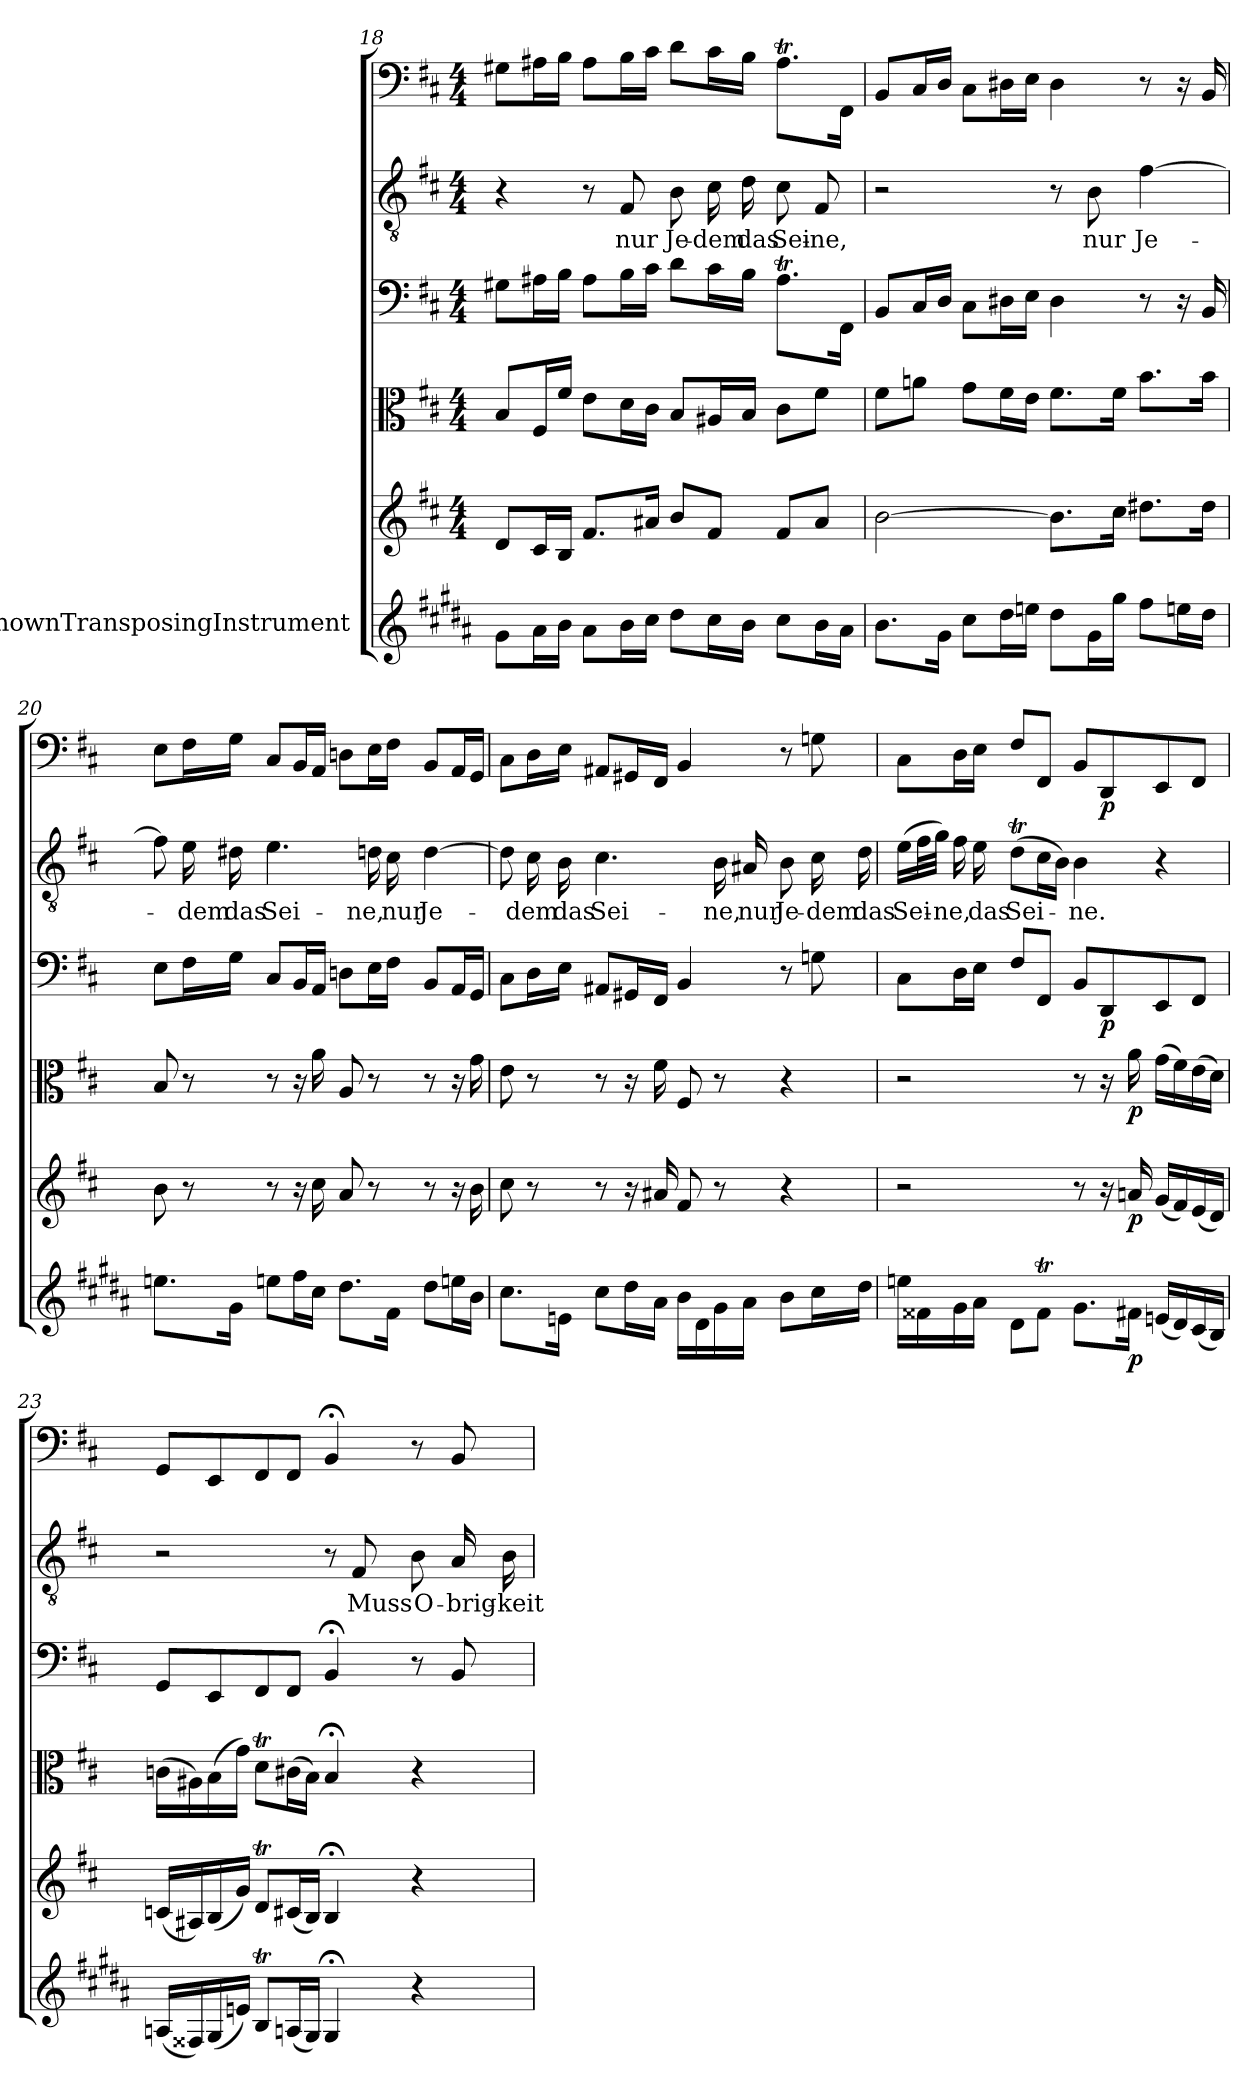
**kern	**dynam	**kern	**dynam	**kern	**dynam	**kern	**dynam	**kern	**text	**kern	**dynam
*part6	*part6	*part5	*part5	*part4	*part4	*part3	*part3	*part2	*part2	*part1	*part1
*staff6	*staff6	*staff5	*staff5	*staff4	*staff4	*staff3	*staff3	*staff2	*staff2	*staff1	*staff1
*I"UnknownTransposingInstrument	*	*	*	*	*	*	*	*	*	*	*
*clefG2	*	*clefG2	*	*clefC3	*	*clefF4	*	*clefGv2	*	*clefF4	*
*ITrd-2c-3	*	*	*	*	*	*	*	*	*	*	*
*k[f#c#]	*	*k[f#c#]	*	*k[f#c#]	*	*k[f#c#]	*	*k[f#c#]	*	*k[f#c#]	*
*	*	*M4/4	*	*M4/4	*	*M4/4	*	*M4/4	*	*M4/4	*
=18	=18	=18	=18	=18	=18	=18	=18	=18	=18	=18	=18
8b\L	.	8d/L	.	8B/L	.	8G#X\L	.	4r	.	8G#X\L	.
16cc#\L	.	16c#/L	.	16F#/L	.	16A#X\L	.	.	.	16A#X\L	.
16dd\JJ	.	16B/JJ	.	16f#/JJ	.	16B\JJ	.	.	.	16B\JJ	.
8cc#\L	.	8.f#/L	.	8e\L	.	8A#\L	.	8r	.	8A#\L	.
16dd\L	.	.	.	16d\L	.	16B\L	.	8F#/	nur	16B\L	.
16ee\JJ	.	16a#X/Jk	.	16c#\JJ	.	16c#\JJ	.	.	.	16c#\JJ	.
8ff#\L	.	8b/L	.	8B/L	.	8d\L	.	8B\	Je-	8d\L	.
16ee\L	.	8f#/J	.	16A#X/L	.	16c#\L	.	16c#\	-dem	16c#\L	.
16dd\JJ	.	.	.	16B/JJ	.	16B\JJ	.	16d\	das	16B\JJ	.
8ee\L	.	8f#/L	.	8c#\L	.	8.A#t\L	.	8c#\	Sei-	8.A#t\L	.
16dd\L	.	8a#/J	.	8f#\J	.	.	.	8F#/	-ne,	.	.
16cc#\JJ	.	.	.	.	.	16FF#\Jk	.	.	.	16FF#\Jk	.
=19	=19	=19	=19	=19	=19	=19	=19	=19	=19	=19	=19
8.dd\L	.	[2b\	.	8f#\L	.	8BB/L	.	2r	.	8BB/L	.
.	.	.	.	8an\J	.	16C#/L	.	.	.	16C#/L	.
16b\Jk	.	.	.	.	.	16D/JJ	.	.	.	16D/JJ	.
8ee\L	.	.	.	8g\L	.	8C#\L	.	.	.	8C#\L	.
16ff#\L	.	.	.	16f#\L	.	16D#X\L	.	.	.	16D#X\L	.
16ggn\JJ	.	.	.	16e\JJ	.	16E\JJ	.	.	.	16E\JJ	.
8ff#\L	.	8.b\L]	.	8.f#\L	.	4D#\	.	8r	.	4D#\	.
16b\L	.	.	.	.	.	.	.	8B\	nur	.	.
16bb\JJ	.	16cc#\Jk	.	16f#\Jk	.	.	.	.	.	.	.
8aa\L	.	8.dd#X\L	.	8.b\L	.	8r	.	[4f#\	Je-	8r	.
16ggn\L	.	.	.	.	.	16r	.	.	.	16r	.
16ff#\JJ	.	16dd#\Jk	.	16b\Jk	.	16BB/	.	.	.	16BB/	.
=20	=20	=20	=20	=20	=20	=20	=20	=20	=20	=20	=20
8.ggn\L	.	8b\	.	8B/	.	8E\L	.	8f#\]	.	8E\L	.
.	.	8r	.	8r	.	16F#\L	.	16e\	-dem	16F#\L	.
16b\Jk	.	.	.	.	.	16G\JJ	.	16d#X\	das	16G\JJ	.
8ggn\L	.	8r	.	8r	.	8C#/L	.	4.e\	Sei-	8C#/L	.
16aa\L	.	16r	.	16r	.	16BB/L	.	.	.	16BB/L	.
16ee\JJ	.	16cc#\	.	16a\	.	16AA/JJ	.	.	.	16AA/JJ	.
8.ff#\L	.	8a/	.	8A/	.	8Dn\L	.	.	.	8Dn\L	.
.	.	8r	.	8r	.	16E\L	.	16dn\	-ne,	16E\L	.
16a\Jk	.	.	.	.	.	16F#\JJ	.	16c#\	nur	16F#\JJ	.
8ff#\L	.	8r	.	8r	.	8BB/L	.	[4d\	Je-	8BB/L	.
16ggn\L	.	16r	.	16r	.	16AA/L	.	.	.	16AA/L	.
16dd\JJ	.	16b\	.	16g\	.	16GG/JJ	.	.	.	16GG/JJ	.
=21	=21	=21	=21	=21	=21	=21	=21	=21	=21	=21	=21
8.ee\L	.	8cc#\	.	8e\	.	8C#\L	.	8d\]	.	8C#\L	.
.	.	8r	.	8r	.	16D\L	.	16c#\	-dem	16D\L	.
16gn\Jk	.	.	.	.	.	16E\JJ	.	16B\	das	16E\JJ	.
8ee\L	.	8r	.	8r	.	8AA#X/L	.	4.c#\	Sei-	8AA#X/L	.
16ff#\L	.	16r	.	16r	.	16GG#X/L	.	.	.	16GG#X/L	.
16cc#\JJ	.	16a#X/	.	16f#\	.	16FF#/JJ	.	.	.	16FF#/JJ	.
16dd\LL	.	8f#/	.	8F#/	.	4BB/	.	.	.	4BB/	.
16f#\	.	.	.	.	.	.	.	.	.	.	.
16b\	.	8r	.	8r	.	.	.	16B\	-ne,	.	.
16cc#\JJ	.	.	.	.	.	.	.	16A#X/	nur	.	.
8dd\L	.	4r	.	4r	.	8r	.	8B\	Je-	8r	.
16ee\L	.	.	.	.	.	8Gn\	.	16c#\	-dem	8Gn\	.
16ff#\JJ	.	.	.	.	.	.	.	16d\	das	.	.
=22	=22	=22	=22	=22	=22	=22	=22	=22	=22	=22	=22
16ggn\LL	.	2r	.	2r	.	8C#\L	.	(16e\LL	Sei-	8C#\L	.
16a#X\	.	.	.	.	.	.	.	32f#\L	.	.	.
.	.	.	.	.	.	.	.	32g\JJJ)	.	.	.
16b\	.	.	.	.	.	16D\L	.	16f#\	-ne,	16D\L	.
16cc#\JJ	.	.	.	.	.	16E\JJ	.	16e\	das	16E\JJ	.
8f#\L	.	.	.	.	.	8F#/L	.	(8dT\L	Sei-	8F#/L	.
8a#t\J	.	.	.	.	.	8FF#/J	.	16c#\L	.	8FF#/J	.
.	.	.	.	.	.	.	.	16B\JJ)	.	.	.
8.b\L	.	8r	.	8r	.	8BB/L	.	4B\	-ne.	8BB/L	.
.	.	16r	.	16r	.	8DD/	p	.	.	8DD/	p
16an\Jk	p	16an/	p	16a\	p	.	.	.	.	.	.
(16gn/LL	.	(16g/LL	.	(16g\LL	.	8EE/	.	4r	.	8EE/	.
16f#/)	.	16f#/)	.	16f#\)	.	.	.	.	.	.	.
(16e/	.	(16e/	.	(16e\	.	8FF#/J	.	.	.	8FF#/J	.
16d/JJ)	.	16d/JJ)	.	16d\JJ)	.	.	.	.	.	.	.
=23	=23	=23	=23	=23	=23	=23	=23	=23	=23	=23	=23
(16cn/LL	.	(16cn/LL	.	(16cn\LL	.	8GG/L	.	2r	.	8GG/L	.
16A#X/)	.	16A#X/)	.	16A#X\)	.	.	.	.	.	.	.
(16B/	.	(16B/	.	(16B\	.	8EE/	.	.	.	8EE/	.
16gn/JJ)	.	16g/JJ)	.	16g\JJ)	.	.	.	.	.	.	.
8dT/L	.	8dT/L	.	8dT\L	.	8FF#/	.	.	.	8FF#/	.
(16cn/L	.	(16c#X/L	.	(16c#X\L	.	8FF#/J	.	.	.	8FF#/J	.
16B/JJ)	.	16B/JJ)	.	16B\JJ)	.	.	.	.	.	.	.
4B;</	.	4B;</	.	4B;</	.	4BB;</	.	8r	.	4BB;</	.
.	.	.	.	.	.	.	.	8F#/	Muss	.	.
4r	.	4r	.	4r	.	8r	.	8B\	O-	8r	.
.	.	.	.	.	.	8BB/	.	16A/	-brig-	8BB/	.
.	.	.	.	.	.	.	.	16B\	-keit	.	.
=	=	=	=	=	=	=	=	=	=	=	=
*-	*-	*-	*-	*-	*-	*-	*-	*-	*-	*-	*-
